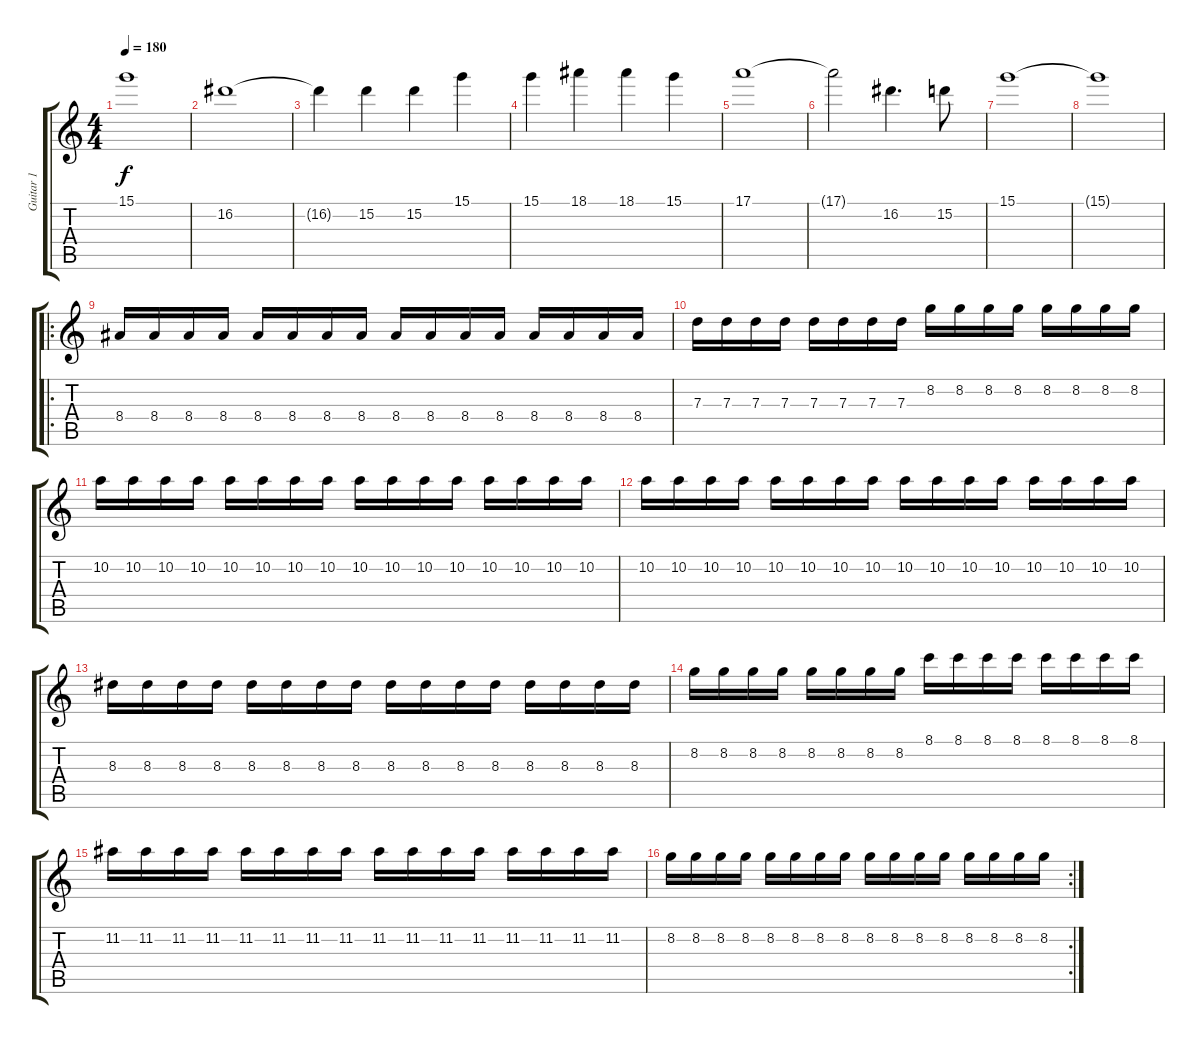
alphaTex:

\track ("Guitar 1" "Guitar 1") {instrument overdrivenguitar}
\staff {score tabs}
\tuning (E4 B3 G3 D3 A2 E2) {hide}
\ts (4 4)
\tempo 180
\clef g2
\ks c
15.1.1{dy f} |
16.2.1 |
16.2{t}.4 15.2.4 15.2.4 15.1.4 |
15.1.4 18.1.4 18.1.4 15.1.4 |
17.1.1 |
17.1{t}.2 16.2.4{d} 15.2.8 |
15.1.1 |
15.1{t}.1 |
\ro
8.4.16 8.4.16 8.4.16 8.4.16 8.4.16 8.4.16 8.4.16 8.4.16 8.4.16 8.4.16 8.4.16 8.4.16 8.4.16 8.4.16 8.4.16 8.4.16 |
7.3.16 7.3.16 7.3.16 7.3.16 7.3.16 7.3.16 7.3.16 7.3.16 8.2.16 8.2.16 8.2.16 8.2.16 8.2.16 8.2.16 8.2.16 8.2.16 |
10.2.16 10.2.16 10.2.16 10.2.16 10.2.16 10.2.16 10.2.16 10.2.16 10.2.16 10.2.16 10.2.16 10.2.16 10.2.16 10.2.16 10.2.16 10.2.16 |
10.2.16 10.2.16 10.2.16 10.2.16 10.2.16 10.2.16 10.2.16 10.2.16 10.2.16 10.2.16 10.2.16 10.2.16 10.2.16 10.2.16 10.2.16 10.2.16 |
8.3.16 8.3.16 8.3.16 8.3.16 8.3.16 8.3.16 8.3.16 8.3.16 8.3.16 8.3.16 8.3.16 8.3.16 8.3.16 8.3.16 8.3.16 8.3.16 |
8.2.16 8.2.16 8.2.16 8.2.16 8.2.16 8.2.16 8.2.16 8.2.16 8.1.16 8.1.16 8.1.16 8.1.16 8.1.16 8.1.16 8.1.16 8.1.16 |
11.2.16 11.2.16 11.2.16 11.2.16 11.2.16 11.2.16 11.2.16 11.2.16 11.2.16 11.2.16 11.2.16 11.2.16 11.2.16 11.2.16 11.2.16 11.2.16 |
\rc 2
8.2.16 8.2.16 8.2.16 8.2.16 8.2.16 8.2.16 8.2.16 8.2.16 8.2.16 8.2.16 8.2.16 8.2.16 8.2.16 8.2.16 8.2.16 8.2.16
